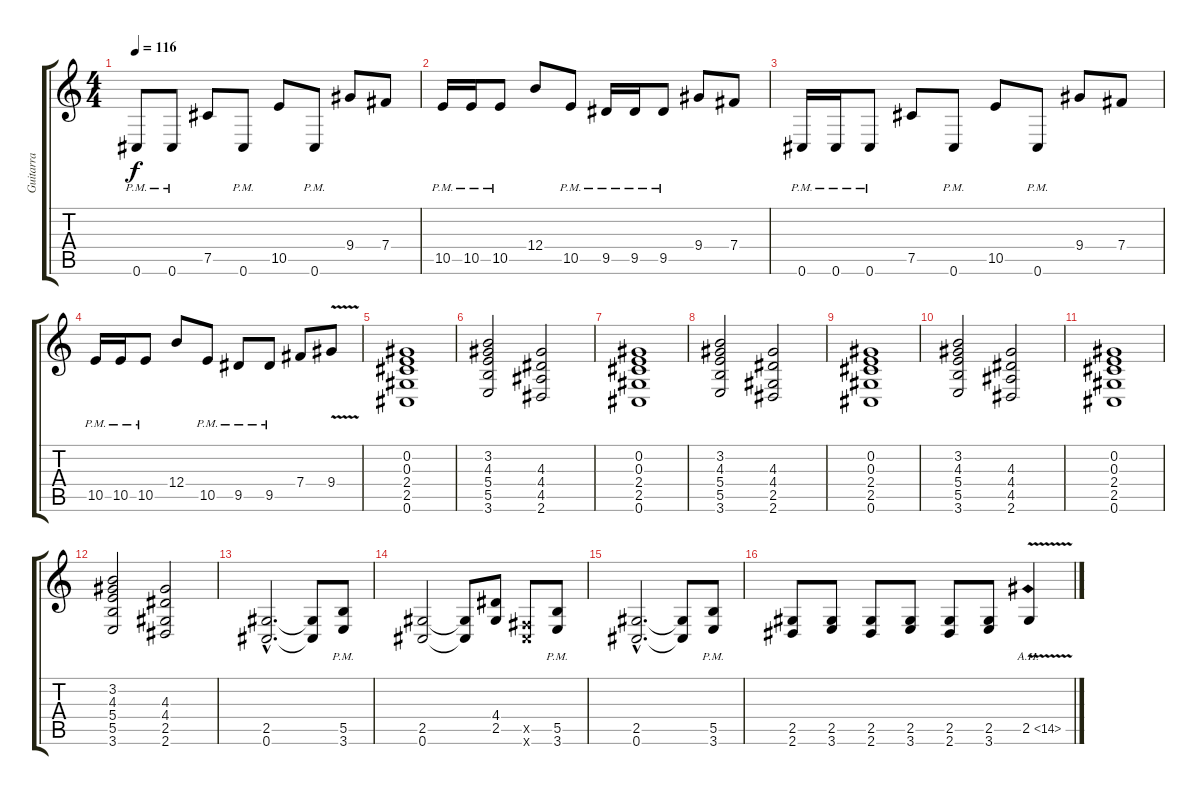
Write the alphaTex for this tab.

\track ("Guitarra" "Guitarra") {instrument distortionguitar}
\staff {score tabs}
\tuning (Db4 Ab3 E3 B2 Gb2 Db2) {hide}
\ts (4 4)
\tempo 116
\clef g2
\ks c
0.6{pm}.8{dy f} 0.6{pm}.8 7.5.8 0.6{pm}.8 10.5.8 0.6{pm}.8 9.4.8 7.4.8 |
10.5{pm}.16 10.5{pm}.16 10.5{pm}.8 12.4.8 10.5{pm}.8 9.5{pm}.16 9.5{pm}.16 9.5{pm}.8 9.4.8 7.4.8 |
0.6{pm}.16 0.6{pm}.16 0.6{pm}.8 7.5.8 0.6{pm}.8 10.5.8 0.6{pm}.8 9.4.8 7.4.8 |
10.5{pm}.16 10.5{pm}.16 10.5{pm}.8 12.4.8 10.5{pm}.8 9.5{pm}.8 9.5{pm}.8 7.4.8 9.4{v}.8 |
(0.2 0.3 2.4 2.5 0.6).1{volume 11} |
(3.2 4.3 5.4 5.5 3.6).2 (4.3 4.4 4.5 2.6).2 |
(0.2 0.3 2.4 2.5 0.6).1 |
(3.2 4.3 5.4 5.5 3.6).2 (4.3 4.4 2.5 2.6).2 |
(0.2 0.3 2.4 2.5 0.6).1 |
(3.2 4.3 5.4 5.5 3.6).2 (4.3 4.4 4.5 2.6).2 |
(0.2 0.3 2.4 2.5 0.6).1 |
(3.2 4.3 5.4 5.5 3.6).2 (4.3 4.4 2.5 2.6).2 |
(2.5{hac} 0.6{hac}).2{d volume 13} (2.5{t} 0.6{t}).8 (5.5{pm} 3.6{pm}).8 |
(2.5 0.6).2 (2.5{t} 0.6{t}).8 (4.4 2.5).8 (0.5{x} 0.6{x}).8 (5.5{pm} 3.6{pm}).8 |
(2.5{hac} 0.6{hac}).2{d} (2.5{t} 0.6{t}).8 (5.5{pm} 3.6{pm}).8 |
(2.5 2.6).8 (2.5 3.6).8 (2.5 2.6).8 (2.5 3.6).8 (2.5 2.6).8 (2.5 3.6).8 2.5{ah 12 v}.4
